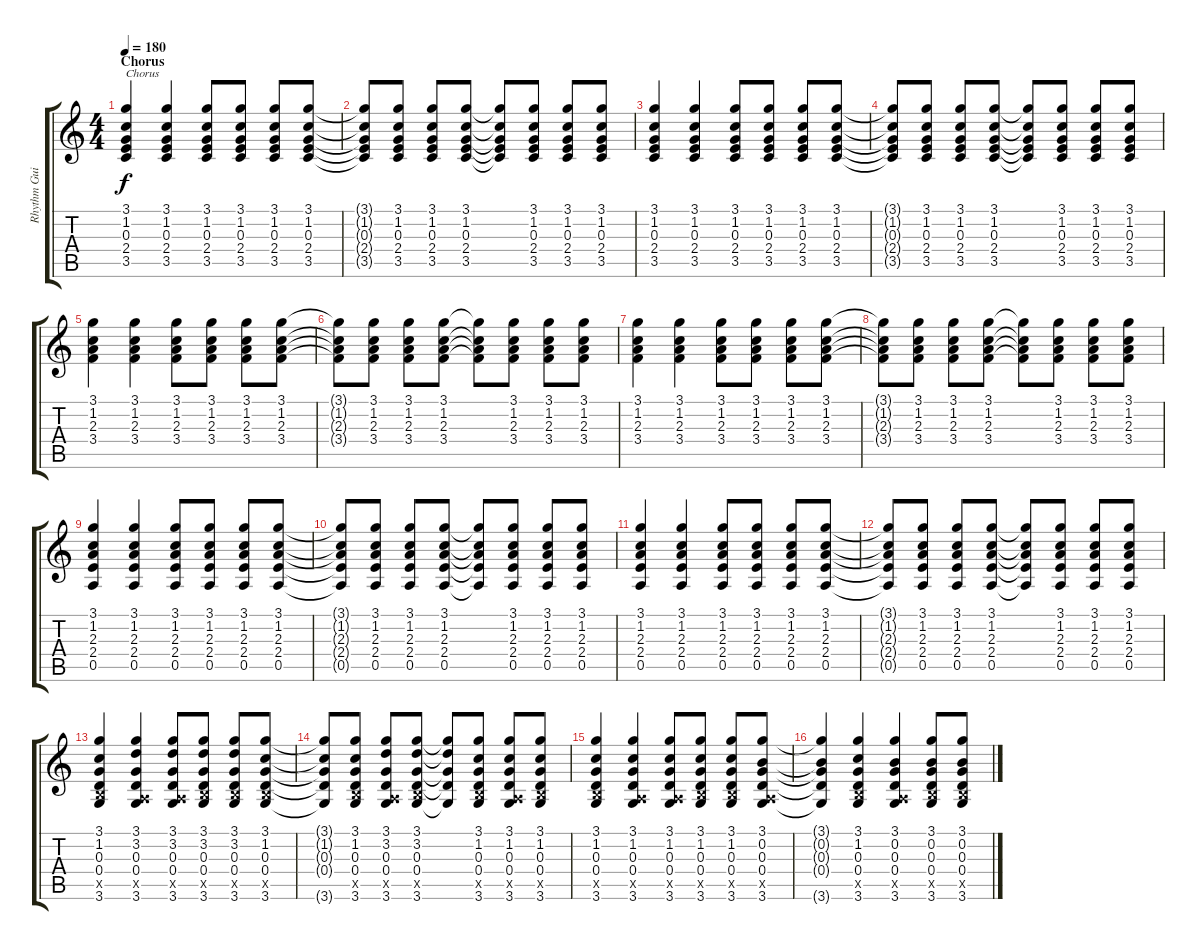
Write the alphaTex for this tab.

\track ("Rhythm Guitar (Left)" "Rhythm Gui") {instrument overdrivenguitar}
\staff {score tabs}
\tuning (E4 B3 G3 D3 A2 E2) {hide}
\ts (4 4)
\section ("" "Chorus")
\tempo 180
\clef g2
\ks c
(3.1 1.2 0.3 2.4 3.5).4{txt "Chorus" dy f} (3.1 1.2 0.3 2.4 3.5).4 (3.1 1.2 0.3 2.4 3.5).8 (3.1 1.2 0.3 2.4 3.5).8 (3.1 1.2 0.3 2.4 3.5).8 (3.1 1.2 0.3 2.4 3.5).8 |
(3.1{t} 1.2{t} 0.3{t} 2.4{t} 3.5{t}).8 (3.1 1.2 0.3 2.4 3.5).8 (3.1 1.2 0.3 2.4 3.5).8 (3.1 1.2 0.3 2.4 3.5).8 (3.1{t} 1.2{t} 0.3{t} 2.4{t} 3.5{t}).8 (3.1 1.2 0.3 2.4 3.5).8 (3.1 1.2 0.3 2.4 3.5).8 (3.1 1.2 0.3 2.4 3.5).8 |
(3.1 1.2 0.3 2.4 3.5).4 (3.1 1.2 0.3 2.4 3.5).4 (3.1 1.2 0.3 2.4 3.5).8 (3.1 1.2 0.3 2.4 3.5).8 (3.1 1.2 0.3 2.4 3.5).8 (3.1 1.2 0.3 2.4 3.5).8 |
(3.1{t} 1.2{t} 0.3{t} 2.4{t} 3.5{t}).8 (3.1 1.2 0.3 2.4 3.5).8 (3.1 1.2 0.3 2.4 3.5).8 (3.1 1.2 0.3 2.4 3.5).8 (3.1{t} 1.2{t} 0.3{t} 2.4{t} 3.5{t}).8 (3.1 1.2 0.3 2.4 3.5).8 (3.1 1.2 0.3 2.4 3.5).8 (3.1 1.2 0.3 2.4 3.5).8 |
(3.1 1.2 2.3 3.4).4 (3.1 1.2 2.3 3.4).4 (3.1 1.2 2.3 3.4).8 (3.1 1.2 2.3 3.4).8 (3.1 1.2 2.3 3.4).8 (3.1 1.2 2.3 3.4).8 |
(3.1{t} 1.2{t} 2.3{t} 3.4{t}).8 (3.1 1.2 2.3 3.4).8 (3.1 1.2 2.3 3.4).8 (3.1 1.2 2.3 3.4).8 (3.1{t} 1.2{t} 2.3{t} 3.4{t}).8 (3.1 1.2 2.3 3.4).8 (3.1 1.2 2.3 3.4).8 (3.1 1.2 2.3 3.4).8 |
(3.1 1.2 2.3 3.4).4 (3.1 1.2 2.3 3.4).4 (3.1 1.2 2.3 3.4).8 (3.1 1.2 2.3 3.4).8 (3.1 1.2 2.3 3.4).8 (3.1 1.2 2.3 3.4).8 |
(3.1{t} 1.2{t} 2.3{t} 3.4{t}).8 (3.1 1.2 2.3 3.4).8 (3.1 1.2 2.3 3.4).8 (3.1 1.2 2.3 3.4).8 (3.1{t} 1.2{t} 2.3{t} 3.4{t}).8 (3.1 1.2 2.3 3.4).8 (3.1 1.2 2.3 3.4).8 (3.1 1.2 2.3 3.4).8 |
(3.1 1.2 2.3 2.4 0.5).4 (3.1 1.2 2.3 2.4 0.5).4 (3.1 1.2 2.3 2.4 0.5).8 (3.1 1.2 2.3 2.4 0.5).8 (3.1 1.2 2.3 2.4 0.5).8 (3.1 1.2 2.3 2.4 0.5).8 |
(3.1{t} 1.2{t} 2.3{t} 2.4{t} 0.5{t}).8 (3.1 1.2 2.3 2.4 0.5).8 (3.1 1.2 2.3 2.4 0.5).8 (3.1 1.2 2.3 2.4 0.5).8 (3.1{t} 1.2{t} 2.3{t} 2.4{t} 0.5{t}).8 (3.1 1.2 2.3 2.4 0.5).8 (3.1 1.2 2.3 2.4 0.5).8 (3.1 1.2 2.3 2.4 0.5).8 |
(3.1 1.2 2.3 2.4 0.5).4 (3.1 1.2 2.3 2.4 0.5).4 (3.1 1.2 2.3 2.4 0.5).8 (3.1 1.2 2.3 2.4 0.5).8 (3.1 1.2 2.3 2.4 0.5).8 (3.1 1.2 2.3 2.4 0.5).8 |
(3.1{t} 1.2{t} 2.3{t} 2.4{t} 0.5{t}).8 (3.1 1.2 2.3 2.4 0.5).8 (3.1 1.2 2.3 2.4 0.5).8 (3.1 1.2 2.3 2.4 0.5).8 (3.1{t} 1.2{t} 2.3{t} 2.4{t} 0.5{t}).8 (3.1 1.2 2.3 2.4 0.5).8 (3.1 1.2 2.3 2.4 0.5).8 (3.1 1.2 2.3 2.4 0.5).8 |
(3.1 1.2 0.3 0.4 2.5{x} 3.6).4 (3.1 3.2 0.3 0.4 0.5{x} 3.6).4 (3.1 3.2 0.3 0.4 0.5{x} 3.6).8 (3.1 3.2 0.3 0.4 2.5{x} 3.6).8 (3.1 3.2 0.3 0.4 2.5{x} 3.6).8 (3.1 1.2 0.3 0.4 2.5{x} 3.6).8 |
(3.1{t} 1.2{t} 0.3{t} 0.4{t} 3.6{t}).8 (3.1 1.2 0.3 0.4 2.5{x} 3.6).8 (3.1 3.2 0.3 0.4 0.5{x} 3.6).8 (3.1 3.2 0.3 0.4 2.5{x} 3.6).8 (3.1{t} 3.2{t} 0.3{t} 0.4{t} 3.6{t}).8 (3.1 1.2 0.3 0.4 2.5{x} 3.6).8 (3.1 1.2 0.3 0.4 0.5{x} 3.6).8 (3.1 1.2 0.3 0.4 2.5{x} 3.6).8 |
(3.1 1.2 0.3 0.4 2.5{x} 3.6).4 (3.1 1.2 0.3 0.4 0.5{x} 3.6).4 (3.1 1.2 0.3 0.4 0.5{x} 3.6).8 (3.1 1.2 0.3 0.4 2.5{x} 3.6).8 (3.1 1.2 0.3 0.4 2.5{x} 3.6).8 (3.1 0.2 0.3 0.4 0.5{x} 3.6).8 |
(3.1{t} 0.2{t} 0.3{t} 0.4{t} 3.6{t}).4 (3.1 1.2 0.3 0.4 2.5{x} 3.6).4 (3.1 0.2 0.3 0.4 0.5{x} 3.6).4 (3.1 0.2 0.3 0.4 2.5{x} 3.6).8 (3.1 0.2 0.3 0.4 2.5{x} 3.6).8
